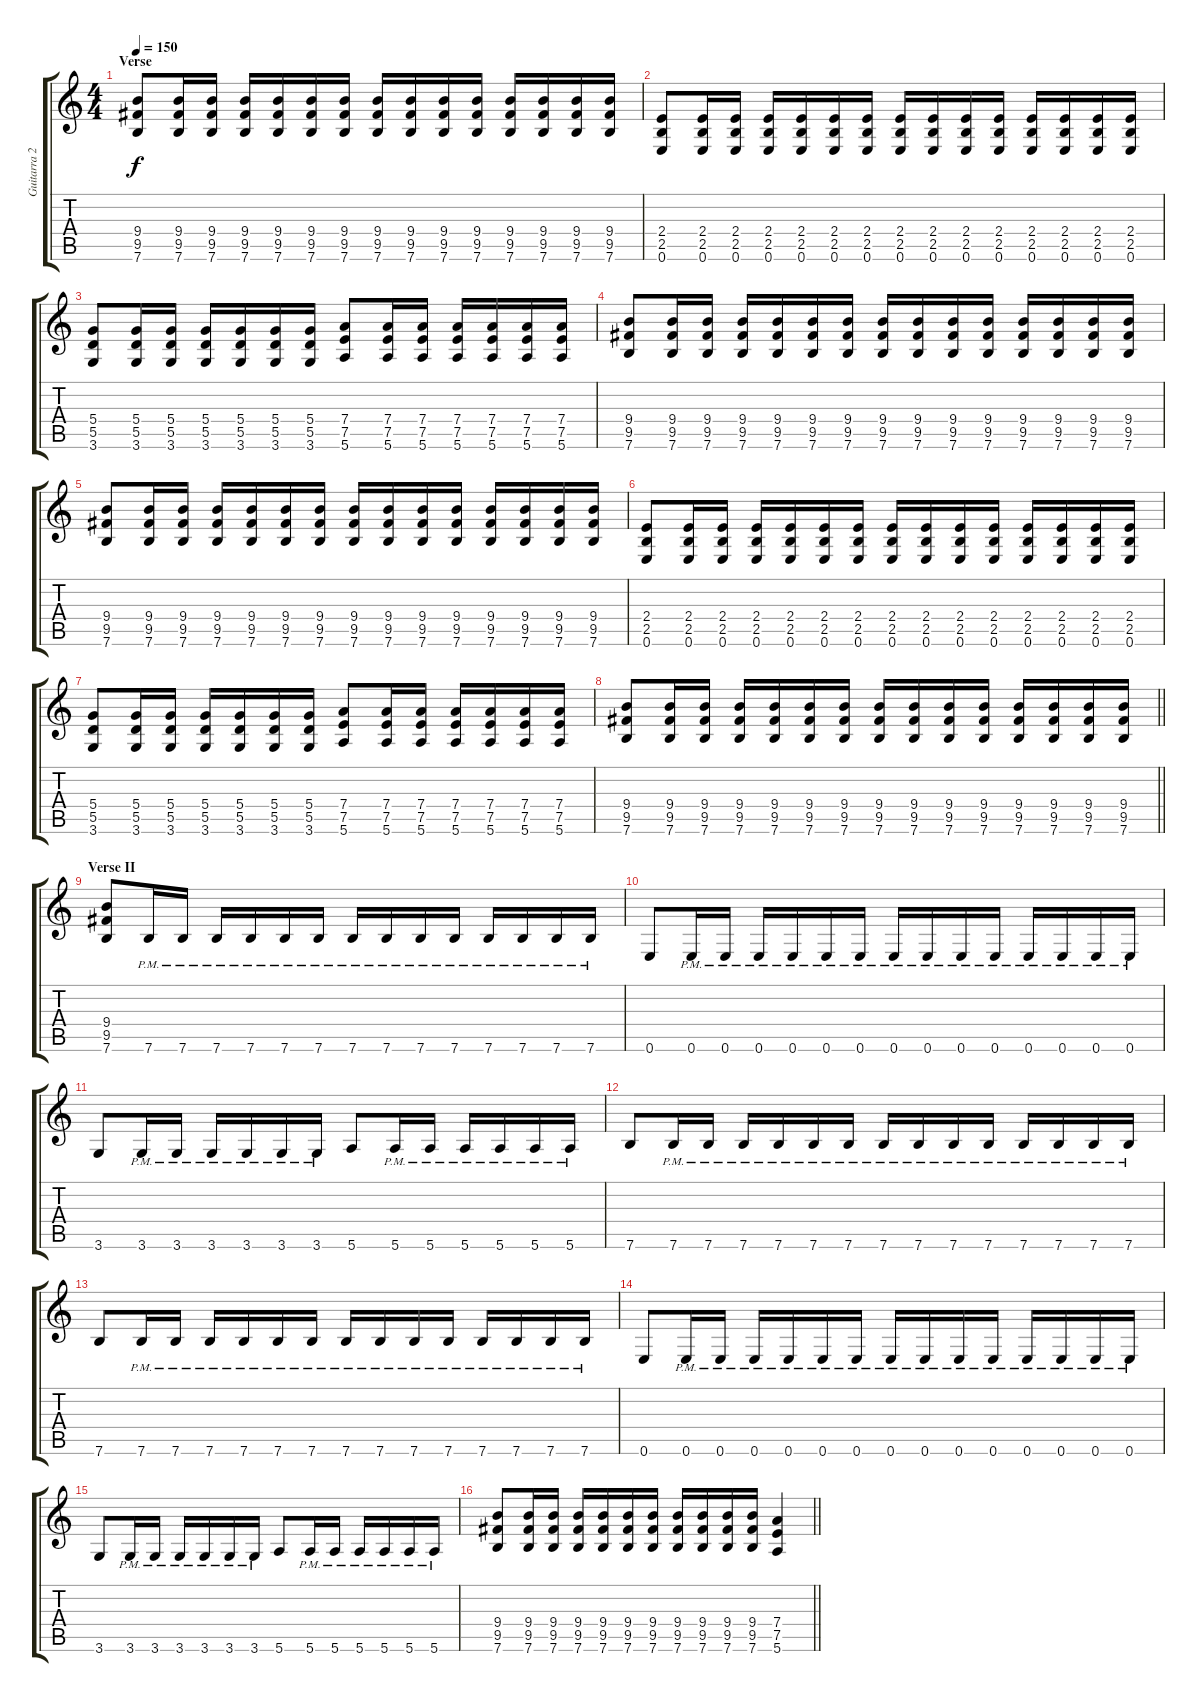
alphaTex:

\track ("Guitarra 2 - Erik" "Guitarra 2") {instrument distortionguitar}
\staff {score tabs}
\tuning (E4 B3 G3 D3 A2 E2) {hide}
\ts (4 4)
\section ("" "Verse")
\tempo 150
\clef g2
\ks c
(9.4 9.5 7.6).8{dy f instrument distortionguitar} (9.4 9.5 7.6).16 (9.4 9.5 7.6).16 (9.4 9.5 7.6).16 (9.4 9.5 7.6).16 (9.4 9.5 7.6).16 (9.4 9.5 7.6).16 (9.4 9.5 7.6).16 (9.4 9.5 7.6).16 (9.4 9.5 7.6).16 (9.4 9.5 7.6).16 (9.4 9.5 7.6).16 (9.4 9.5 7.6).16 (9.4 9.5 7.6).16 (9.4 9.5 7.6).16 |
(2.4 2.5 0.6).8 (2.4 2.5 0.6).16 (2.4 2.5 0.6).16 (2.4 2.5 0.6).16 (2.4 2.5 0.6).16 (2.4 2.5 0.6).16 (2.4 2.5 0.6).16 (2.4 2.5 0.6).16 (2.4 2.5 0.6).16 (2.4 2.5 0.6).16 (2.4 2.5 0.6).16 (2.4 2.5 0.6).16 (2.4 2.5 0.6).16 (2.4 2.5 0.6).16 (2.4 2.5 0.6).16 |
(5.4 5.5 3.6).8 (5.4 5.5 3.6).16 (5.4 5.5 3.6).16 (5.4 5.5 3.6).16 (5.4 5.5 3.6).16 (5.4 5.5 3.6).16 (5.4 5.5 3.6).16 (7.4 7.5 5.6).8 (7.4 7.5 5.6).16 (7.4 7.5 5.6).16 (7.4 7.5 5.6).16 (7.4 7.5 5.6).16 (7.4 7.5 5.6).16 (7.4 7.5 5.6).16 |
(9.4 9.5 7.6).8 (9.4 9.5 7.6).16 (9.4 9.5 7.6).16 (9.4 9.5 7.6).16 (9.4 9.5 7.6).16 (9.4 9.5 7.6).16 (9.4 9.5 7.6).16 (9.4 9.5 7.6).16 (9.4 9.5 7.6).16 (9.4 9.5 7.6).16 (9.4 9.5 7.6).16 (9.4 9.5 7.6).16 (9.4 9.5 7.6).16 (9.4 9.5 7.6).16 (9.4 9.5 7.6).16 |
(9.4 9.5 7.6).8 (9.4 9.5 7.6).16 (9.4 9.5 7.6).16 (9.4 9.5 7.6).16 (9.4 9.5 7.6).16 (9.4 9.5 7.6).16 (9.4 9.5 7.6).16 (9.4 9.5 7.6).16 (9.4 9.5 7.6).16 (9.4 9.5 7.6).16 (9.4 9.5 7.6).16 (9.4 9.5 7.6).16 (9.4 9.5 7.6).16 (9.4 9.5 7.6).16 (9.4 9.5 7.6).16 |
(2.4 2.5 0.6).8 (2.4 2.5 0.6).16 (2.4 2.5 0.6).16 (2.4 2.5 0.6).16 (2.4 2.5 0.6).16 (2.4 2.5 0.6).16 (2.4 2.5 0.6).16 (2.4 2.5 0.6).16 (2.4 2.5 0.6).16 (2.4 2.5 0.6).16 (2.4 2.5 0.6).16 (2.4 2.5 0.6).16 (2.4 2.5 0.6).16 (2.4 2.5 0.6).16 (2.4 2.5 0.6).16 |
(5.4 5.5 3.6).8 (5.4 5.5 3.6).16 (5.4 5.5 3.6).16 (5.4 5.5 3.6).16 (5.4 5.5 3.6).16 (5.4 5.5 3.6).16 (5.4 5.5 3.6).16 (7.4 7.5 5.6).8 (7.4 7.5 5.6).16 (7.4 7.5 5.6).16 (7.4 7.5 5.6).16 (7.4 7.5 5.6).16 (7.4 7.5 5.6).16 (7.4 7.5 5.6).16 |
\barLineRight lightlight
(9.4 9.5 7.6).8 (9.4 9.5 7.6).16 (9.4 9.5 7.6).16 (9.4 9.5 7.6).16 (9.4 9.5 7.6).16 (9.4 9.5 7.6).16 (9.4 9.5 7.6).16 (9.4 9.5 7.6).16 (9.4 9.5 7.6).16 (9.4 9.5 7.6).16 (9.4 9.5 7.6).16 (9.4 9.5 7.6).16 (9.4 9.5 7.6).16 (9.4 9.5 7.6).16 (9.4 9.5 7.6).16 |
\section ("" "Verse II")
(9.4 9.5 7.6).8 7.6{pm}.16 7.6{pm}.16 7.6{pm}.16 7.6{pm}.16 7.6{pm}.16 7.6{pm}.16 7.6{pm}.16 7.6{pm}.16 7.6{pm}.16 7.6{pm}.16 7.6{pm}.16 7.6{pm}.16 7.6{pm}.16 7.6{pm}.16 |
0.6.8 0.6{pm}.16 0.6{pm}.16 0.6{pm}.16 0.6{pm}.16 0.6{pm}.16 0.6{pm}.16 0.6{pm}.16 0.6{pm}.16 0.6{pm}.16 0.6{pm}.16 0.6{pm}.16 0.6{pm}.16 0.6{pm}.16 0.6{pm}.16 |
3.6.8 3.6{pm}.16 3.6{pm}.16 3.6{pm}.16 3.6{pm}.16 3.6{pm}.16 3.6{pm}.16 5.6.8 5.6{pm}.16 5.6{pm}.16 5.6{pm}.16 5.6{pm}.16 5.6{pm}.16 5.6{pm}.16 |
7.6.8 7.6{pm}.16 7.6{pm}.16 7.6{pm}.16 7.6{pm}.16 7.6{pm}.16 7.6{pm}.16 7.6{pm}.16 7.6{pm}.16 7.6{pm}.16 7.6{pm}.16 7.6{pm}.16 7.6{pm}.16 7.6{pm}.16 7.6{pm}.16 |
7.6.8 7.6{pm}.16 7.6{pm}.16 7.6{pm}.16 7.6{pm}.16 7.6{pm}.16 7.6{pm}.16 7.6{pm}.16 7.6{pm}.16 7.6{pm}.16 7.6{pm}.16 7.6{pm}.16 7.6{pm}.16 7.6{pm}.16 7.6{pm}.16 |
0.6.8 0.6{pm}.16 0.6{pm}.16 0.6{pm}.16 0.6{pm}.16 0.6{pm}.16 0.6{pm}.16 0.6{pm}.16 0.6{pm}.16 0.6{pm}.16 0.6{pm}.16 0.6{pm}.16 0.6{pm}.16 0.6{pm}.16 0.6{pm}.16 |
3.6.8 3.6{pm}.16 3.6{pm}.16 3.6{pm}.16 3.6{pm}.16 3.6{pm}.16 3.6{pm}.16 5.6.8 5.6{pm}.16 5.6{pm}.16 5.6{pm}.16 5.6{pm}.16 5.6{pm}.16 5.6{pm}.16 |
\barLineRight lightlight
(9.4 9.5 7.6).8 (9.4 9.5 7.6).16 (9.4 9.5 7.6).16 (9.4 9.5 7.6).16 (9.4 9.5 7.6).16 (9.4 9.5 7.6).16 (9.4 9.5 7.6).16 (9.4 9.5 7.6).16 (9.4 9.5 7.6).16 (9.4 9.5 7.6).16 (9.4 9.5 7.6).16 (7.4 7.5 5.6).4
